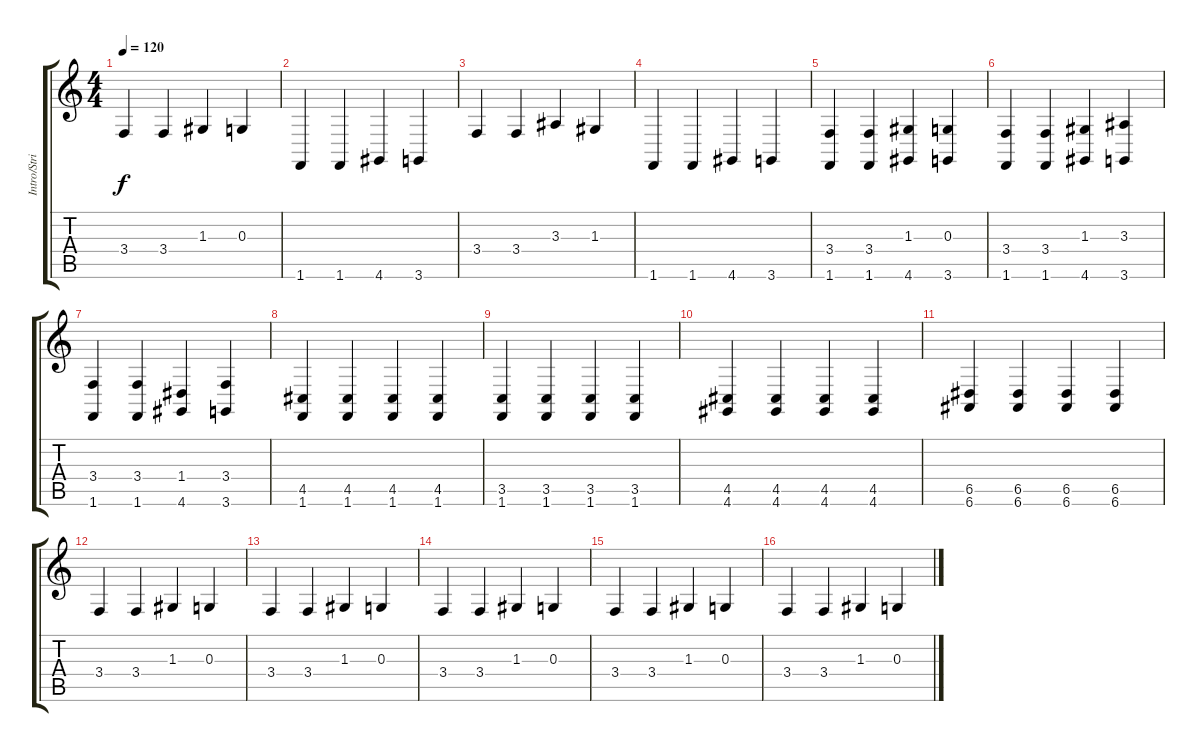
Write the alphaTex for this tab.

\track ("Intro/Strings" "Intro/Stri") {instrument synthstrings1}
\staff {score tabs}
\tuning (E4 B3 G3 D3 A2 E2) {hide}
\ts (4 4)
\tempo 120
\clef g2
\ks c
3.4.4{dy f instrument synthstrings1} 3.4.4 1.3.4 0.3.4 |
1.6.4 1.6.4 4.6.4 3.6.4 |
3.4.4 3.4.4 3.3.4 1.3.4 |
1.6.4 1.6.4 4.6.4 3.6.4 |
(3.4 1.6).4 (3.4 1.6).4 (1.3 4.6).4 (0.3 3.6).4 |
(3.4 1.6).4 (3.4 1.6).4 (1.3 4.6).4 (3.3 3.6).4 |
(3.4 1.6).4 (3.4 1.6).4 (1.4 4.6).4 (3.4 3.6).4 |
(4.5 1.6).4 (4.5 1.6).4 (4.5 1.6).4 (4.5 1.6).4 |
(3.5 1.6).4 (3.5 1.6).4 (3.5 1.6).4 (3.5 1.6).4 |
(4.5 4.6).4 (4.5 4.6).4 (4.5 4.6).4 (4.5 4.6).4 |
(6.5 6.6).4 (6.5 6.6).4 (6.5 6.6).4 (6.5 6.6).4 |
3.4.4 3.4.4 1.3.4 0.3.4 |
3.4.4 3.4.4 1.3.4 0.3.4 |
3.4.4 3.4.4 1.3.4 0.3.4 |
3.4.4 3.4.4 1.3.4 0.3.4 |
3.4.4 3.4.4 1.3.4 0.3.4
